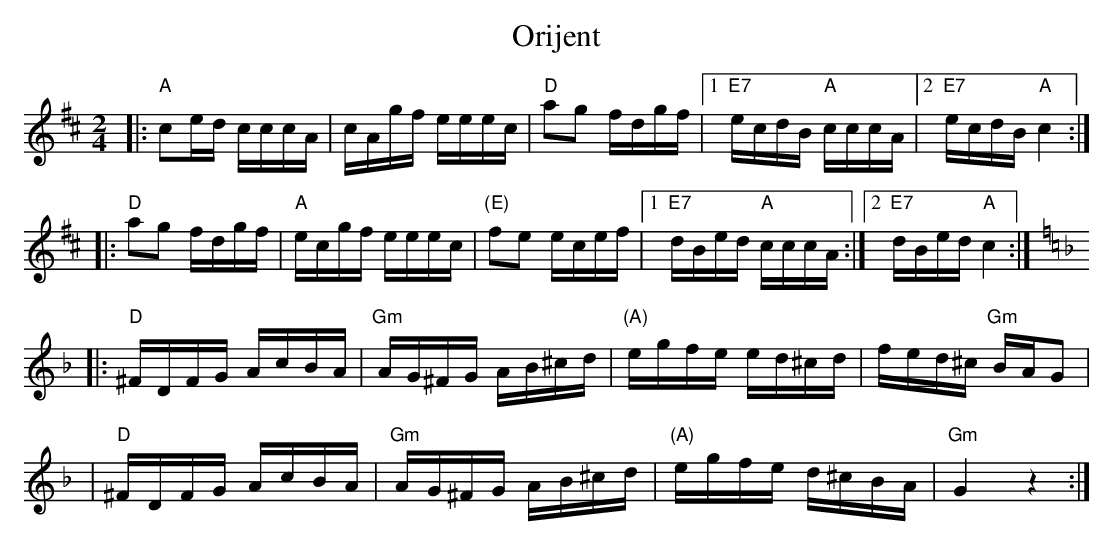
X:1
T: Orijent
M: 2/4
L: 1/16
K: AMix
|: "A"c2ed cccA | cAgf eeec | "D"a2g2 fdgf |1 "E7"ecdB "A"cccA |2 "E7"ecdB "A"c4 :|
|: "D"a2g2 fdgf | "A"ecgf eeec | "(E)"f2e2 ecef |1 "E7"dBed "A"cccA :|2 "E7"dBed "A"c4 :| [K:GDor]
|: "D"^FDFG AcBA | "Gm"AG^FG AB^cd | "(A)"egfe ed^cd | fed^c "Gm"BAG2 |
|  "D"^FDFG AcBA | "Gm"AG^FG AB^cd | "(A)"egfe d^cBA | "Gm"G4 z4 :|
